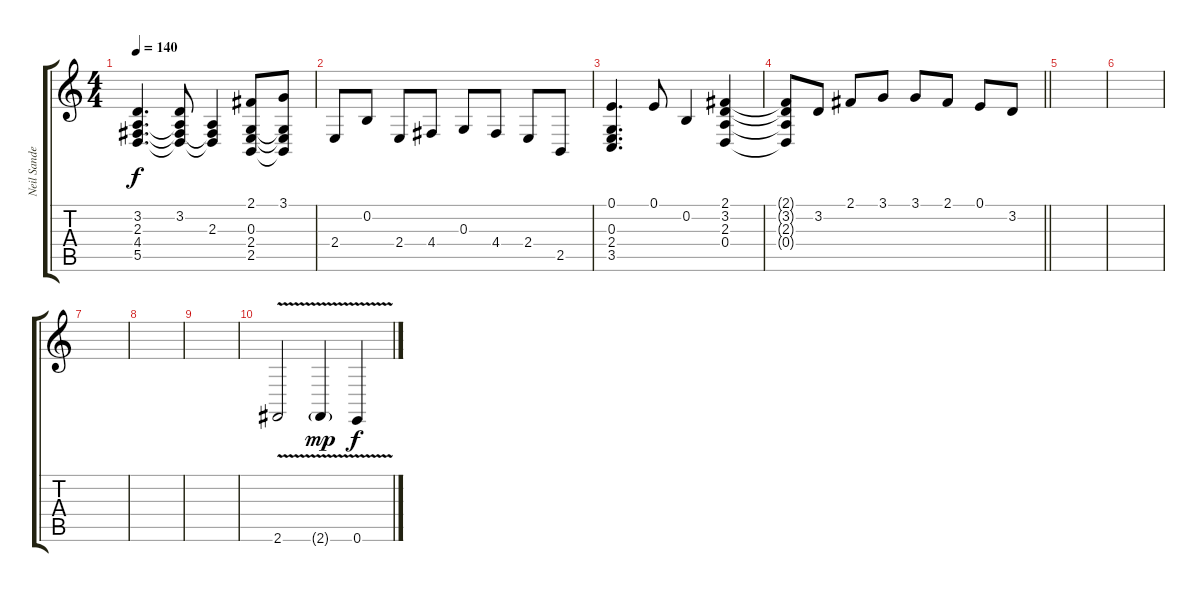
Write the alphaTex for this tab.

\track ("Neil Sanderson" "Neil Sande") {instrument brightacousticpiano}
\staff {score tabs}
\tuning (E4 B3 G3 D3 A2 E2) {hide}
\ts (4 4)
\tempo 140
\clef g2
\ks c
(3.2 2.3 4.4 5.5).4{d dy f} (3.2 2.3{t} 4.4{t} 5.5{t}).8 (2.3 4.4{t} 5.5{t}).4 (2.1 0.3 2.4 2.5).8 (3.1 0.3{t} 2.4{t} 2.5{t}).8 |
2.4.8 0.2.8 2.4.8 4.4.8 0.3.8 4.4.8 2.4.8 2.5.8 |
(0.1 0.3 2.4 3.5).4{d} 0.1.8 0.2.4 (2.1 3.2 2.3 0.4).4 |
\barLineRight lightlight
(2.1{t} 3.2{t} 2.3{t} 0.4{t}).8 3.2.8 2.1.8 3.1.8 3.1.8 2.1.8 0.1.8 3.2.8 |
|
|
|
|
|
2.6{v}.2 2.6{v g}.4{dy mp} 0.6{v}.4{dy f}
